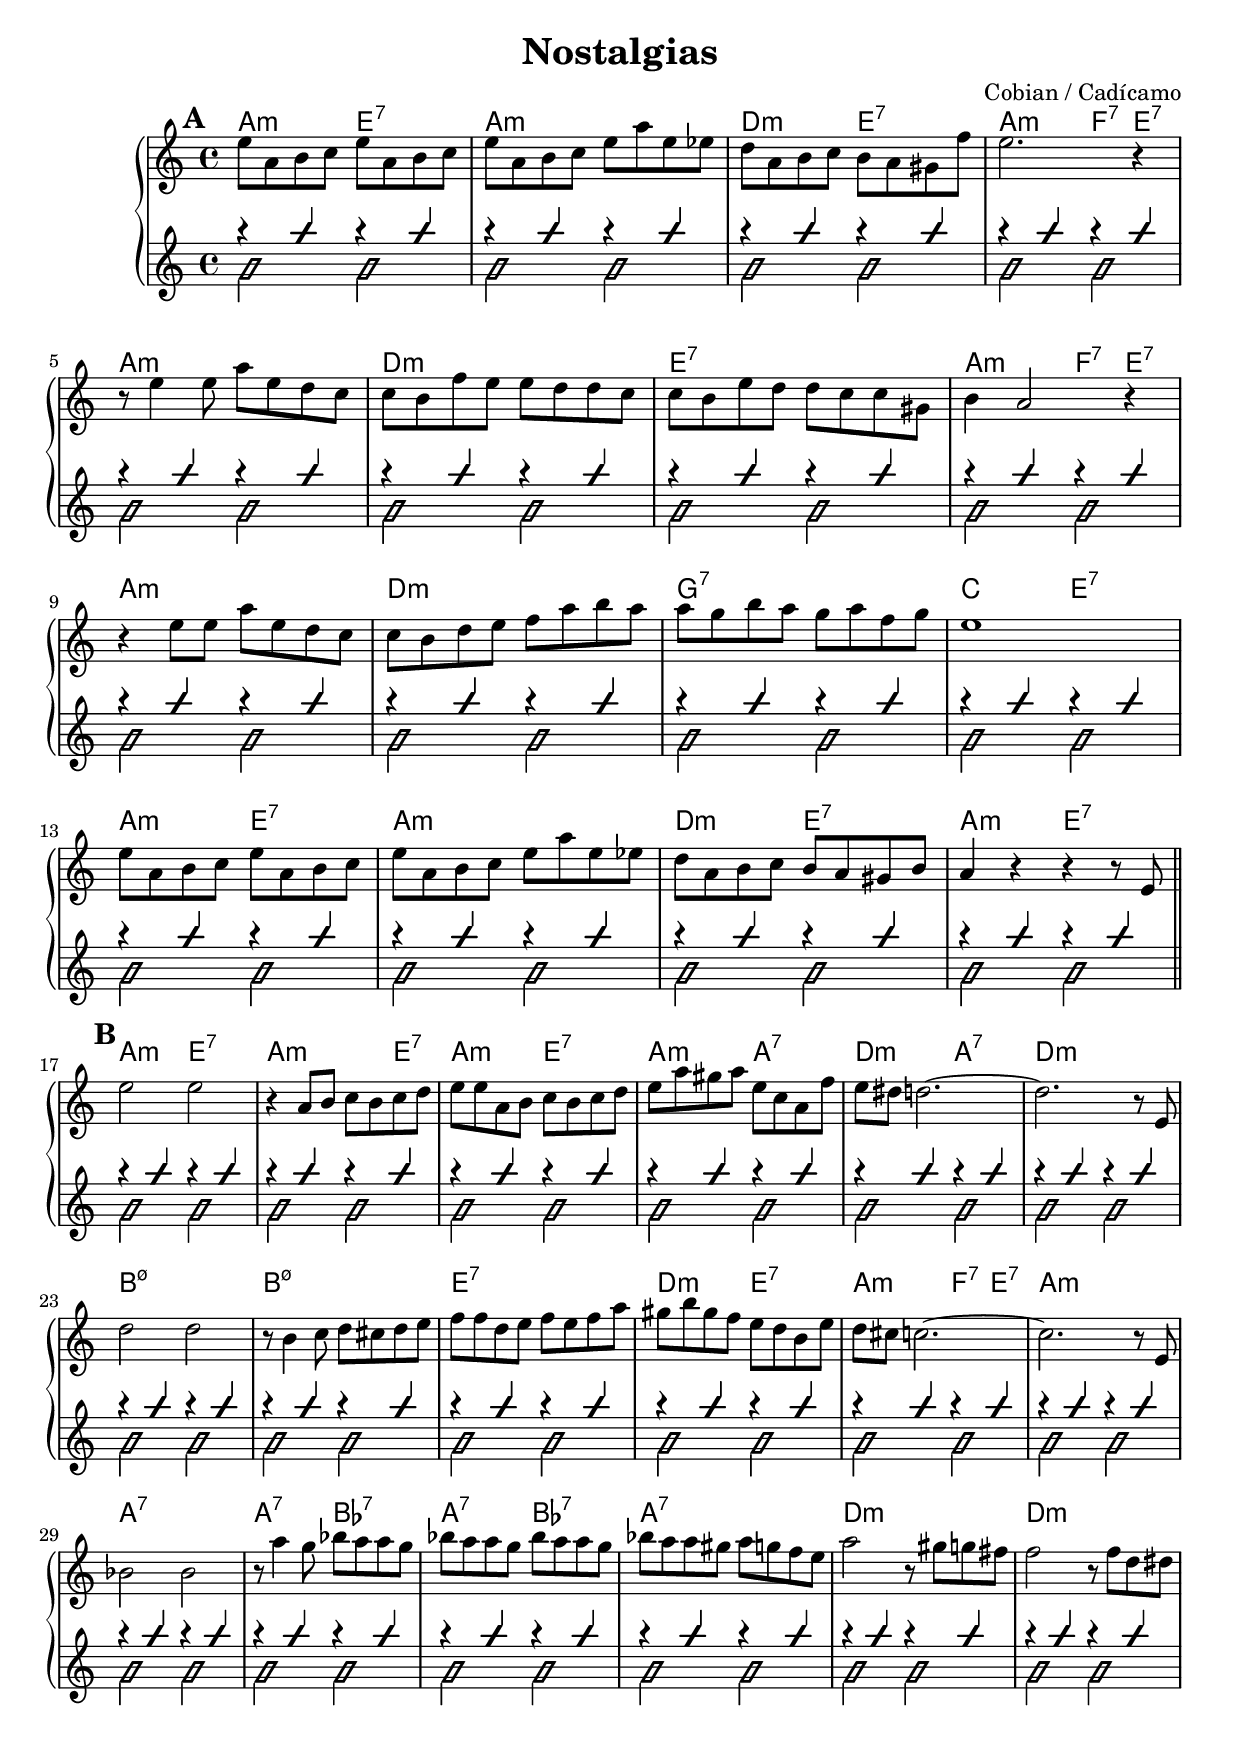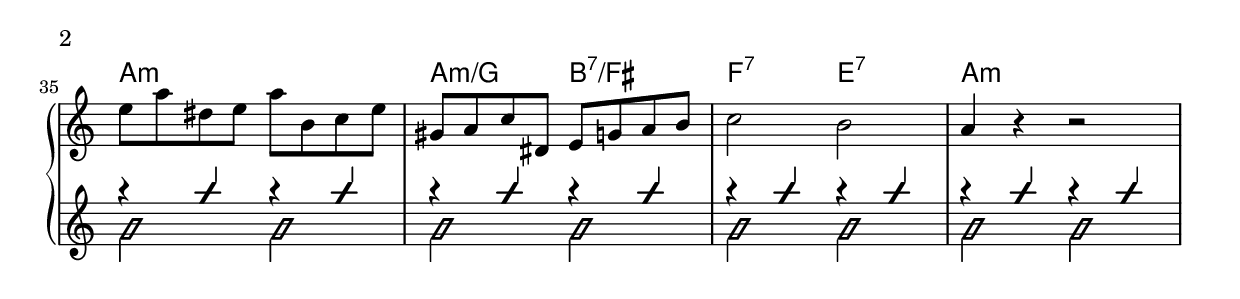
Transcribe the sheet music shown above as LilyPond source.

\version "2.24.2"

\header {
  title = "Nostalgias"
  composer = "Cobian / Cadícamo"
}

\version "2.24.2"

piano = \relative c'' {
  <<
    {\improvisationOn r4 c r c} \\
    {\improvisationOn c,2 c}
  >>
  \improvisationOff
}

arpegio = \relative c'' {
  <<
    {\improvisationOn r8 g c g r8 g c g } \\
    {\improvisationOn c,2 c}
  >>
  \improvisationOff
}

desmarcado = \relative c'' {
  <<
    {\improvisationOn r8 <g c>4. r8 <g c>4. } \\
    {\improvisationOn c,4 c c c}
  >>
  \improvisationOff
}

marcado = \relative c'' {
  <<
    {\improvisationOn <g c>4-. q-. q-. q-. } \\
    {\improvisationOn c,4 c c c}
  >>
  \improvisationOff
}

blancas = \relative c'' {
  <<
    {\improvisationOn <g c>2 q} \\
    {\improvisationOn c,2 c}
  >>
  \improvisationOff
}

marcadoDos = \relative c'' {
  <<
    {\improvisationOn <g c>4-. q-. q-. q-. } \\
    {\improvisationOn c,4-> c c-> c}
  >>
  \improvisationOff
}

sincopa = \relative c'' {
  <<
    {\improvisationOn r8 <g c>4. <g c>4 r } \\
    {\improvisationOn
        \once \override Glissando.springs-and-rods
      = #ly:spanner::set-spacing-rods
    \once \override Glissando.minimum-length = #4
    \once \hideNotes
    \grace g, \glissando c4. c8 r2}
  >>
  \improvisationOff
}

falsaSincopa = \relative c'' {
  <<
    {\improvisationOn r8 <g c>4. <g c>4 r } \\
    {\improvisationOn c,4. c8 r2}
  >>
  \improvisationOff
}


melody = {

  \clef "treble" \time 4/4 \key cis \minor | % 1
  gis8 cis,8 dis8 e8 gis8 cis,8 dis8 e8 | % 2
  gis8 cis,8 dis8 e8 gis8 cis8 gis8 g8 | % 3
  fis8 cis8 dis8 e8 dis8 cis8 bis8 a'8 | % 4
  gis2. r4 | % 5
  r8 gis4 gis8 cis8 gis8 fis8 e8 | % 6
  e8 dis8 a'8 gis8 gis8 fis8 fis8 e8 | % 7
  e8 dis8 gis8 fis8 fis8 e8 e8 bis8 | % 8
  dis4 cis2 r4 | % 9
  r4 gis'8 gis8 cis8 gis8 fis8 e8 | \barNumberCheck #10
  e8 dis8 fis8 gis8 a8 cis8 dis8 cis8 | % 11
  cis8 b8 dis8 cis8 b8 cis8 a8 b8 | % 12
  gis1 | % 13
  gis8 cis,8 dis8 e8 gis8 cis,8 dis8 e8 | % 14
  gis8 cis,8 dis8 e8 gis8 cis8 gis8 g8 | % 15
  fis8 cis8 dis8 e8 dis8 cis8 bis8 dis8 | % 16
  cis4 r4 r4 r8 gis8 \bar "||"
  gis'2 gis2 | % 18
  r4 cis,8 dis8 e8 dis8 e8 fis8 | % 19
  gis8 gis8 cis,8 dis8 e8 dis8 e8 fis8 | \barNumberCheck #20
  gis8 cis8 bis8 cis8 gis8 e8 cis8 a'8 | % 21
  gis8 fisis8 fis2. ~ | % 22
  fis2. r8 gis,8 | % 23
  fis'2 fis2 | % 24
  r8 dis4 e8 fis8 eis8 fis8 gis8 | % 25
  a8 a8 fis8 gis8 a8 gis8 a8 cis8 | % 26
  bis8 dis8 bis8 a8 gis8 fis8 dis8 gis8 | % 27
  fis8 eis8 e2. ~ | % 28
  e2. r8 gis,8 | % 29
  d'2 d2 | \barNumberCheck #30
  r8 cis'4 b8 d8 cis8 cis8 b8 | % 31
  d8 cis8 cis8 b8 d8 cis8 cis8 b8 | % 32
  d8 cis8 cis8 bis8 cis8 b8 a8 gis8 | % 33
  cis2 r8 bis8 b8 ais8 | % 34
  a2 r8 a8 fis8 fisis8 | % 35
  gis8 cis8 fisis,8 gis8 cis8 dis,8 e8 gis8 | % 36
  bis,8 cis8 e8 fisis,8 gis8 b8 cis8 dis8 | % 37
  e2 dis2 | % 38
  cis4 r4 r2
}

harmony = \chordmode {
  cis2:m gis:7 | cis1:m | fis2:m gis:7 | cis2:m a4:7 gis:7 |
  cis1:m | fis1:m | gis:7 | cis2:m a4:7 gis:7 |
  cis1:m | fis1:m | b:7 | e2 gis:7 |
  cis2:m gis:7 | cis1:m | fis2:m gis:7 | cis2:m gis:7 |

  cis2:m gis:7 | cis2.:m gis4:7  | cis2:m gis:7  | cis2:m cis:7 | fis2:m cis:7 | fis1:m |
  dis1:m5-7 | q | gis:7 | fis2:m gis:7 | cis2:m a4:7 gis:7 | cis1:m |
  cis1:7 | cis2:7 d:7 | cis2:7 d:7 | cis1:7 | fis1:m | fis1:m |
  cis1:m | cis2:m/b dis2:7/ais | a:7 gis:7 | cis1:m |

}
\paper {
  % system-separator-markup = \slashSeparator
  % line-width = 120
}
\score {
  \transpose cis a
  \new PianoStaff <<
    \chords {
      \harmony
    }
    \new Staff = "voice" {
      \relative c'' \melody
    }
    \new Staff = "arrange" {
      \mark \default
      \piano \piano \piano \piano \break
      \piano \piano \piano \piano \break
      \piano \piano \piano \piano \break
      \piano \piano \piano \piano \break
      \mark \default
      \piano \piano \piano \piano \piano \piano \break
      \piano \piano \piano \piano \piano \piano \break
      \piano \piano \piano \piano \piano \piano \break
      \piano \piano \piano \piano \break
    }
  >>
  \layout {}
}
